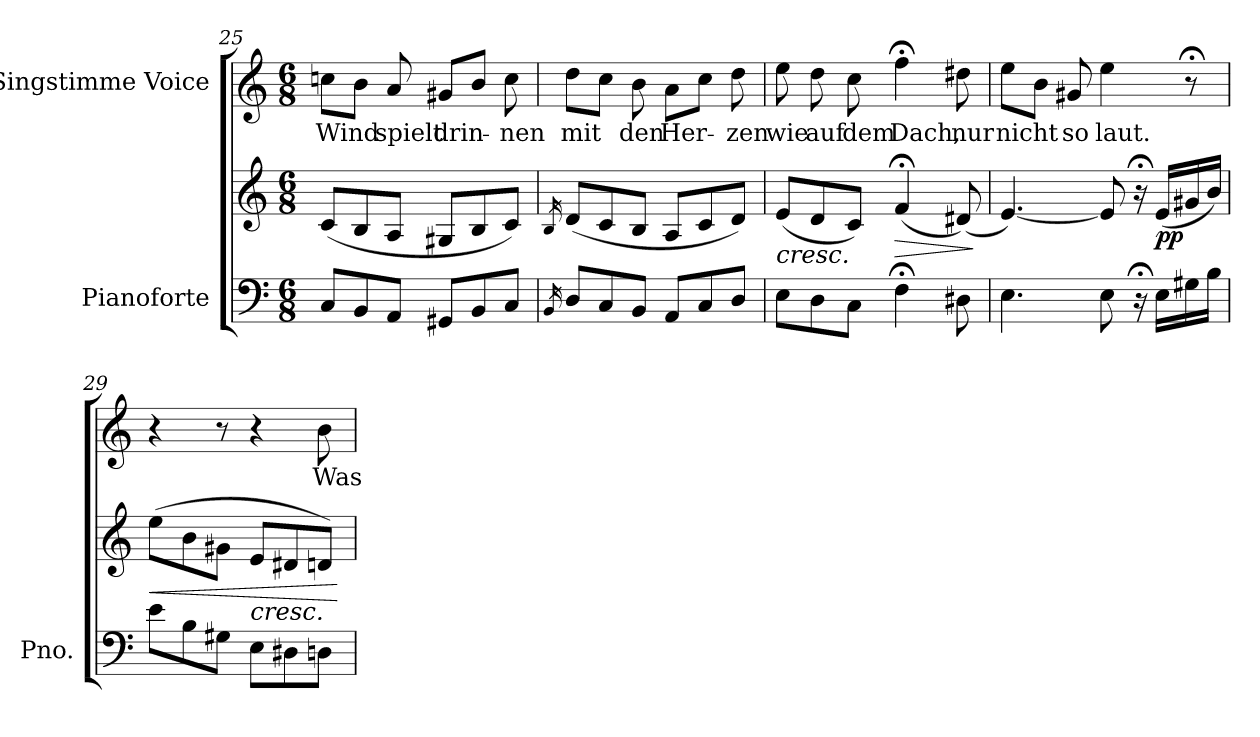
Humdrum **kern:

**kern	**kern	**dynam	**kern	**text
*part2	*part2	*part2	*part1	*part1
*staff3	*staff2	*staff2/3	*staff1	*staff1
*I"Pianoforte	*	*	*I"Singstimme Voice	*
*I'Pno.	*	*	*	*
!!LO:LB:g=z
*clefF4	*clefG2	*	*clefG2	*
*k[]	*k[]	*	*k[]	*
*M6/8	*M6/8	*	*M6/8	*
=25	=25	=25	=25	=25
!	!	!	!	!LO:LY:b
8C/L	(<8c/L	.	8ccn\L	Wind
8BB/	8B/	.	8b\J	.
!	!	!	!	!LO:LY:b
8AA/J	8A/J	.	8a/	spielt
!	!	!	!	!LO:LY:b
8GG#X/L	8G#X/L	.	8g#X/L	drin-
8BB/	8B/	.	8b/J	.
!	!	!	!	!LO:LY:b
8C/J	8c/J)	.	8cc\	-nen
=26	=26	=26	=26	=26
16qBB/	16qB/	.	.	.
!	!	!	!	!LO:LY:b
8D/L	(<8d/L	.	8dd\L	-mit
8C/	8c/	.	8cc\J	.
!	!	!	!	!LO:LY:b
8BB/J	8B/J	.	8b\	den
!	!	!	!	!LO:LY:b
8AA/L	8A/L	.	8a\L	Her-
8C/	8c/	.	8cc\J	.
!	!	!	!	!LO:LY:b
8D/J	8d/J)	.	8dd\	-zen
=27	=27	=27	=27	=27
!	!	!LO:HP:b	!	!LO:LY:b
8E\L	(<8e/L	<	8ee\	wie
!	!	!	!	!LO:LY:b
8D\	8d/	.	8dd\	auf
!	!	!	!	!LO:LY:b
8C\J	8c/J)	.	8cc\	dem
!	!	!LO:HP:b	!	!LO:LY:b
4F;<\	(<4f;</	>	4ff;<\	Dach,
!	!	!	!	!LO:LY:b
8D#X\	(<8d#X/)	.	8dd#X\	nur
.	.	[ ]	.	.
=28	=28	=28	=28	=28
!	!	!	!	!LO:LY:b
4.E\	[4.e/)	.	8ee\L	nicht
.	.	.	8b\J	.
!	!	!	!	!LO:LY:b
.	.	.	8g#X/	so
!	!	!	!	!LO:LY:b
8E\	8e/]	.	4ee\	laut.
16r;<	16r;<	.	.	.
!	!	!LO:DY:b	!	!
16E\LL	(<16e/LL	pp	.	.
16G#X\	16g#X/	.	8r;<	.
16B\JJ	16b/JJ)	.	.	.
=29	=29	=29	=29	=29
!	!	!LO:HP:b	!	!
8e\L	(>8ee\L	<	4r	.
8B\	8b\	.	.	.
8G#X\J	8g#X\J	.	8r	.
!	!LO:TX:b:i:t=cresc.	!	!	!
8E\L	8e/L	.	4r	.
8D#X\	8d#X/	.	.	.
!	!	!	!	!LO:LY:b
8Dn\J	8dn/J)	.	8b\	Was
.	.	[	.	.
=	=	=	=	=
*-	*-	*-	*-	*-
